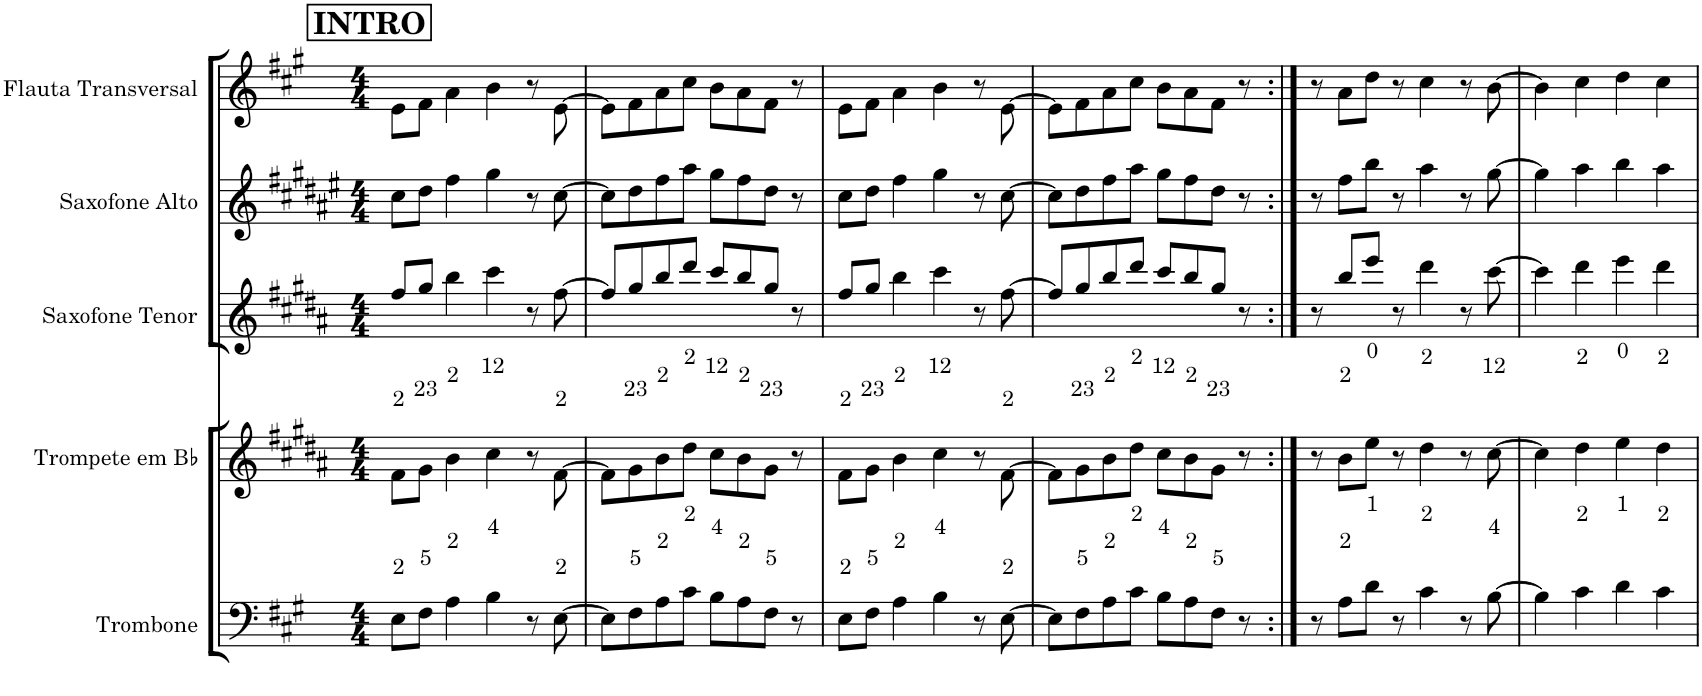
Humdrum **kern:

**kern	**kern	**kern	**kern	**kern
*part5	*part4	*part3	*part2	*part1
*staff5	*staff4	*staff3	*staff2	*staff1
*I"Trombone	*I"Trompete em Bb	*I"Saxofone Tenor	*I"Saxofone Alto	*I"Flauta Transversal
*I'Tbn.	*I'Tpt. em Bb	*I'Sax. Tn.	*	*I'Fl.
*clefF4	*clefG2	*clefG2	*clefG2	*clefG2
*	*Trd1c2	*Trd8c14	*Trd5c9	*
*k[f#c#g#]	*k[f#c#g#d#a#]	*k[f#c#g#d#a#]	*k[f#c#g#d#a#e#]	*k[f#c#g#]
*M4/4	*M4/4	*M4/4	*M4/4	*M4/4
!!LO:REH:place=s1:a:B:cj:fs=14:t=INTRO
=1	=1	=1	=1	=1
8E\L	8f#\L	8ff#/L	8cc#\L	8e\L
8F#\J	8g#\J	8gg#/J	8dd#\J	8f#\J
4A\	4b\	4bb\	4ff#\	4a\
4B\	4cc#\	4ccc#\	4gg#\	4b\
8r	8r	8r	8r	8r
[8E\	[8f#\	[8ff#\	[8cc#\	[8e\
=2	=2	=2	=2	=2
8E\L]	8f#\L]	8ff#/L]	8cc#\L]	8e\L]
8F#\	8g#\	8gg#/	8dd#\	8f#\
8A\	8b\	8bb/	8ff#\	8a\
8c#\J	8dd#\J	8ddd#/J	8aa#\J	8cc#\J
8B\L	8cc#\L	8ccc#/L	8gg#\L	8b\L
8A\	8b\	8bb/	8ff#\	8a\
8F#\J	8g#\J	8gg#/J	8dd#\J	8f#\J
8r	8r	8r	8r	8r
=3	=3	=3	=3	=3
8E\L	8f#\L	8ff#/L	8cc#\L	8e\L
8F#\J	8g#\J	8gg#/J	8dd#\J	8f#\J
4A\	4b\	4bb\	4ff#\	4a\
4B\	4cc#\	4ccc#\	4gg#\	4b\
8r	8r	8r	8r	8r
[8E\	[8f#\	[8ff#\	[8cc#\	[8e\
=4	=4	=4	=4	=4
8E\L]	8f#\L]	8ff#/L]	8cc#\L]	8e\L]
8F#\	8g#\	8gg#/	8dd#\	8f#\
8A\	8b\	8bb/	8ff#\	8a\
8c#\J	8dd#\J	8ddd#/J	8aa#\J	8cc#\J
8B\L	8cc#\L	8ccc#/L	8gg#\L	8b\L
8A\	8b\	8bb/	8ff#\	8a\
8F#\J	8g#\J	8gg#/J	8dd#\J	8f#\J
8r	8r	8r	8r	8r
=5:|!	=5:|!	=5:|!	=5:|!	=5:|!
8r	8r	8r	8r	8r
8A\L	8b\L	8bb/L	8ff#\L	8a\L
8d\J	8ee\J	8eee/J	8bb\J	8dd\J
8r	8r	8r	8r	8r
4c#\	4dd#\	4ddd#\	4aa#\	4cc#\
8r	8r	8r	8r	8r
[8B\	[8cc#\	[8ccc#\	[8gg#\	[8b\
=6	=6	=6	=6	=6
4B\]	4cc#\]	4ccc#\]	4gg#\]	4b\]
4c#\	4dd#\	4ddd#\	4aa#\	4cc#\
4d\	4ee\	4eee\	4bb\	4dd\
4c#\	4dd#\	4ddd#\	4aa#\	4cc#\
=	=	=	=	=
*-	*-	*-	*-	*-
